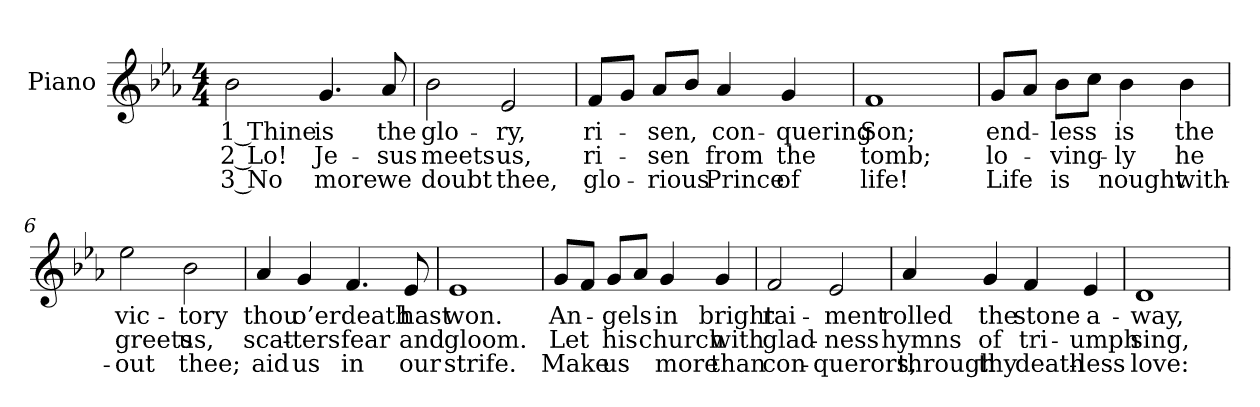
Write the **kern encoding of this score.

**kern	**text	**text	**text
*part1	*part1	*part1	*part1
*staff1	*staff1	*staff1	*staff1
*I"Piano	*	*	*
*I'Pno.	*	*	*
!!LO:PB:g=z
*clefG2	*	*	*
*k[b-e-a-]	*	*	*
*E-:	*	*	*
*M4/4	*	*	*
=1	=1	=1	=1
!	!LO:LY:b:color=#000000	!LO:LY:b:color=#000000	!LO:LY:b:color=#000000
2b-i\	1 Thine	2 Lo!	3 No
!	!LO:LY:b:color=#000000	!LO:LY:b:color=#000000	!LO:LY:b:color=#000000
4.gi/	is	Je-	more
!	!LO:LY:b:color=#000000	!LO:LY:b:color=#000000	!LO:LY:b:color=#000000
8a-i/	the	-sus	we
=2	=2	=2	=2
!	!LO:LY:b:color=#000000	!LO:LY:b:color=#000000	!LO:LY:b:color=#000000
2b-i\	glo-	meets	doubt
!	!LO:LY:b:color=#000000	!LO:LY:b:color=#000000	!LO:LY:b:color=#000000
2e-i/	-ry,	us,	thee,
=3	=3	=3	=3
!	!LO:LY:b:color=#000000	!LO:LY:b:color=#000000	!LO:LY:b:color=#000000
8fi/L	ri-	ri-	glo-
8gi/J	.	.	.
!	!LO:LY:b:color=#000000	!LO:LY:b:color=#000000	!LO:LY:b:color=#000000
8a-i/L	-sen,	-sen	-rious
8b-i/J	.	.	.
!	!LO:LY:b:color=#000000	!LO:LY:b:color=#000000	!LO:LY:b:color=#000000
4a-i/	con-	from	Prince
!	!LO:LY:b:color=#000000	!LO:LY:b:color=#000000	!LO:LY:b:color=#000000
4gi/	-quering	the	of
=4	=4	=4	=4
!	!LO:LY:b:color=#000000	!LO:LY:b:color=#000000	!LO:LY:b:color=#000000
1fi	Son;	tomb;	life!
!!LO:LB:g=z
=5	=5	=5	=5
!	!LO:LY:b:color=#000000	!LO:LY:b:color=#000000	!LO:LY:b:color=#000000
8gi/L	end-	lo-	Life
8a-i/J	.	.	.
!	!LO:LY:b:color=#000000	!LO:LY:b:color=#000000	!LO:LY:b:color=#000000
8b-i\L	-less	-ving-	is
8cci\J	.	.	.
!	!LO:LY:b:color=#000000	!LO:LY:b:color=#000000	!LO:LY:b:color=#000000
4b-i\	is	-ly	nought
!	!LO:LY:b:color=#000000	!LO:LY:b:color=#000000	!LO:LY:b:color=#000000
4b-i\	the	he	with-
=6	=6	=6	=6
!	!LO:LY:b:color=#000000	!LO:LY:b:color=#000000	!LO:LY:b:color=#000000
2ee-i\	vic-	greets	-out
!	!LO:LY:b:color=#000000	!LO:LY:b:color=#000000	!LO:LY:b:color=#000000
2b-i\	-tory	us,	thee;
=7	=7	=7	=7
!	!LO:LY:b:color=#000000	!LO:LY:b:color=#000000	!LO:LY:b:color=#000000
4a-i/	thou	scat-	aid
!	!LO:LY:b:color=#000000	!LO:LY:b:color=#000000	!LO:LY:b:color=#000000
4gi/	o’er	-ters	us
!	!LO:LY:b:color=#000000	!LO:LY:b:color=#000000	!LO:LY:b:color=#000000
4.fi/	death	fear	in
!	!LO:LY:b:color=#000000	!LO:LY:b:color=#000000	!LO:LY:b:color=#000000
8e-i/	hast	and	our
=8	=8	=8	=8
!	!LO:LY:b:color=#000000	!LO:LY:b:color=#000000	!LO:LY:b:color=#000000
1e-i	won.	gloom.	strife.
!!LO:LB:g=z
=9	=9	=9	=9
!	!LO:LY:b:color=#000000	!LO:LY:b:color=#000000	!LO:LY:b:color=#000000
8gi/L	An-	Let	Make
8fi/J	.	.	.
!	!LO:LY:b:color=#000000	!LO:LY:b:color=#000000	!LO:LY:b:color=#000000
8gi/L	-gels	his	us
8a-i/J	.	.	.
!	!LO:LY:b:color=#000000	!LO:LY:b:color=#000000	!LO:LY:b:color=#000000
4gi/	in	church	more
!	!LO:LY:b:color=#000000	!LO:LY:b:color=#000000	!LO:LY:b:color=#000000
4gi/	bright	with	than
=10	=10	=10	=10
!	!LO:LY:b:color=#000000	!LO:LY:b:color=#000000	!LO:LY:b:color=#000000
2fi/	rai-	glad-	con-
!	!LO:LY:b:color=#000000	!LO:LY:b:color=#000000	!LO:LY:b:color=#000000
2e-i/	-ment	-ness	-querors,
=11	=11	=11	=11
!	!LO:LY:b:color=#000000	!LO:LY:b:color=#000000	!LO:LY:b:color=#000000
4a-i/	rolled	hymns	through
!	!LO:LY:b:color=#000000	!LO:LY:b:color=#000000	!LO:LY:b:color=#000000
4gi/	the	of	thy
!	!LO:LY:b:color=#000000	!LO:LY:b:color=#000000	!LO:LY:b:color=#000000
4fi/	stone	tri-	death-
!	!LO:LY:b:color=#000000	!LO:LY:b:color=#000000	!LO:LY:b:color=#000000
4e-i/	a-	-umph	-less
=12	=12	=12	=12
!	!LO:LY:b:color=#000000	!LO:LY:b:color=#000000	!LO:LY:b:color=#000000
1di	-way,	sing,	love:
=	=	=	=
*-	*-	*-	*-
